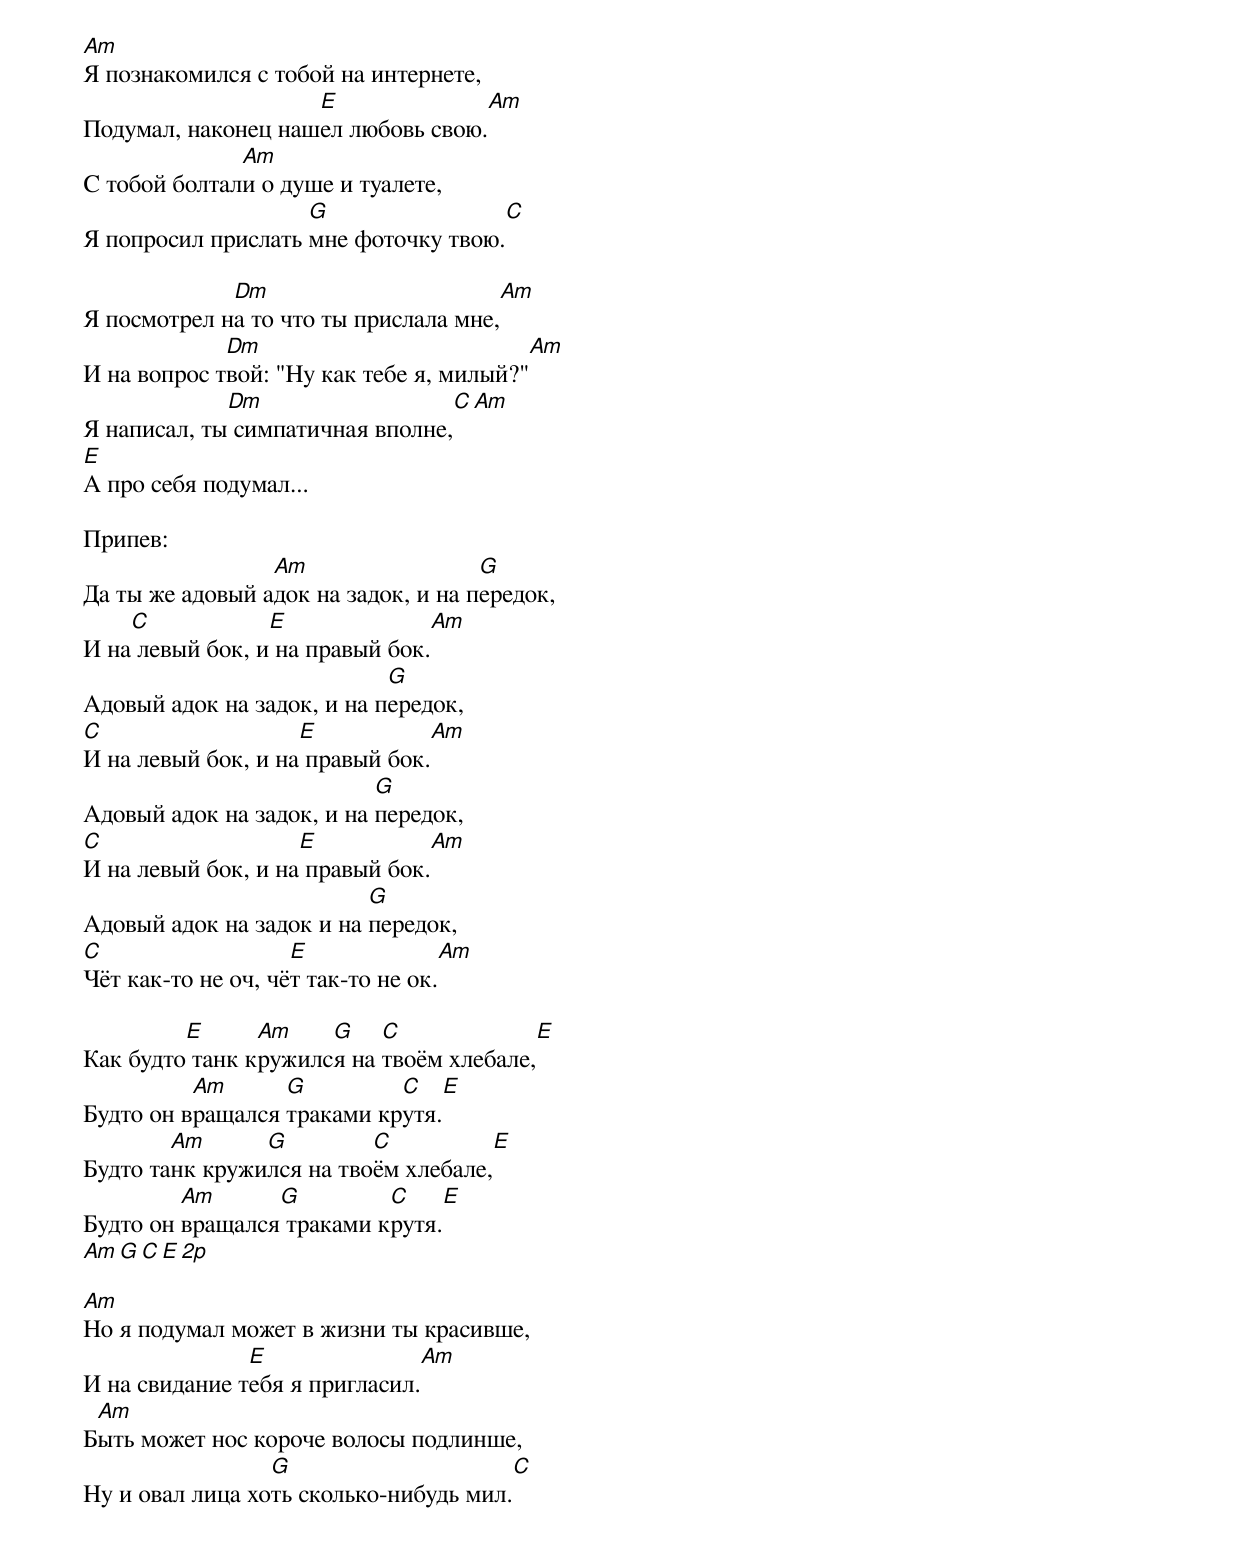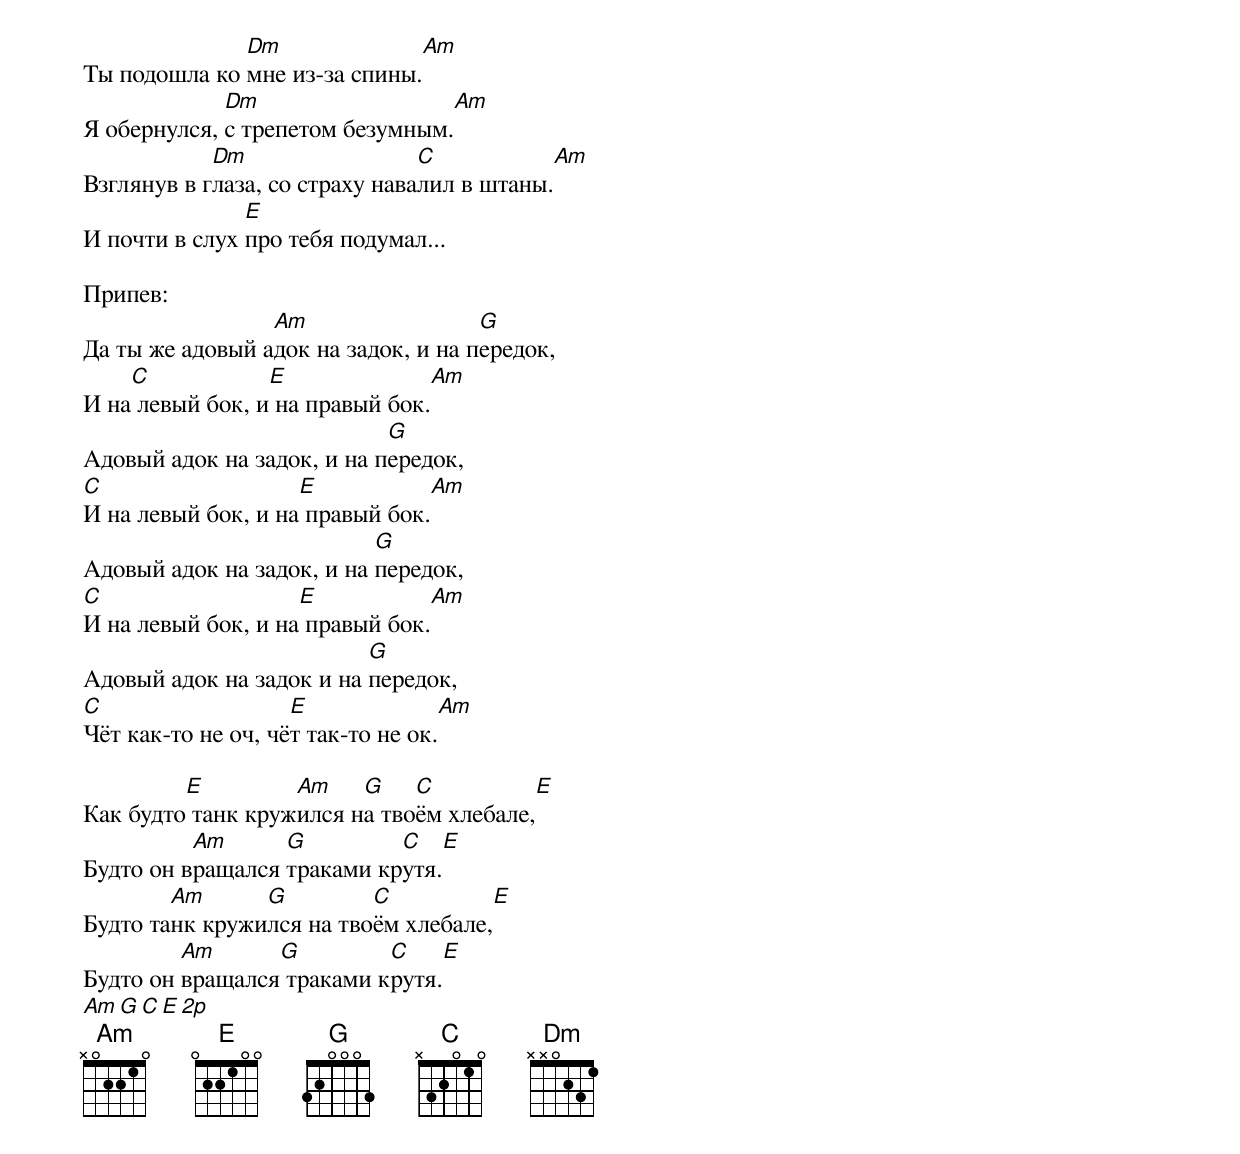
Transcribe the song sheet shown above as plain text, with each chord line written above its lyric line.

Am
Я познакомился с тобой на интернете,
                    E                            Am
Подумал, наконец нашел любовь свою.
              Am
С тобой болтали о душе и туалете,
                    G                            C
Я попросил прислать мне фоточку твою.

             Dm                                      Am
Я посмотрел на то что ты прислала мне,
             Dm                                      Am
И на вопрос твой: "Ну как тебе я, милый?"
             Dm                  C             Am
Я написал, ты симпатичная вполне,
E
А про себя подумал...

Припев:
                 Am                  G
Да ты же адовый адок на задок, и на передок,
    C            E                      Am
И на левый бок, и на правый бок.
                            G
Адовый адок на задок, и на передок,
C                   E                   Am
И на левый бок, и на правый бок.
                           G
Адовый адок на задок, и на передок,
C                   E                 Am
И на левый бок, и на правый бок.
                          G
Адовый адок на задок и на передок,
C                   E                    Am
Чёт как-то не оч, чёт так-то не ок.

         E      Am    G    C              E
Как будто танк кружился на твоём хлебале,
          Am      G         C           E
Будто он вращался траками крутя.
        Am      G         C           E
Будто танк кружился на твоём хлебале,
         Am      G         C           E
Будто он вращался траками крутя.
Am G C E 2p

Am
Но я подумал может в жизни ты красивше,
               E                          Am
И на свидание тебя я пригласил.
 Am
Быть может нос короче волосы подлинше,
                 G                            C
Ну и овал лица хоть сколько-нибудь мил.

              Dm                    Am
Ты подошла ко мне из-за спины.
             Dm                       Am
Я обернулся, с трепетом безумным.
            Dm                  C             Am
Взглянув в глаза, со страху навалил в штаны.
               E
И почти в слух про тебя подумал...

Припев:
                 Am                  G
Да ты же адовый адок на задок, и на передок,
    C            E                      Am
И на левый бок, и на правый бок.
                            G
Адовый адок на задок, и на передок,
C                   E                   Am
И на левый бок, и на правый бок.
                           G
Адовый адок на задок, и на передок,
C                   E                 Am
И на левый бок, и на правый бок.
                          G
Адовый адок на задок и на передок,
C                   E                    Am
Чёт как-то не оч, чёт так-то не ок.

         E         Am    G    C           E
Как будто танк кружился на твоём хлебале,
          Am      G         C           E
Будто он вращался траками крутя.
        Am      G         C           E
Будто танк кружился на твоём хлебале,
         Am      G         C           E
Будто он вращался траками крутя.
Am G C E 2p
